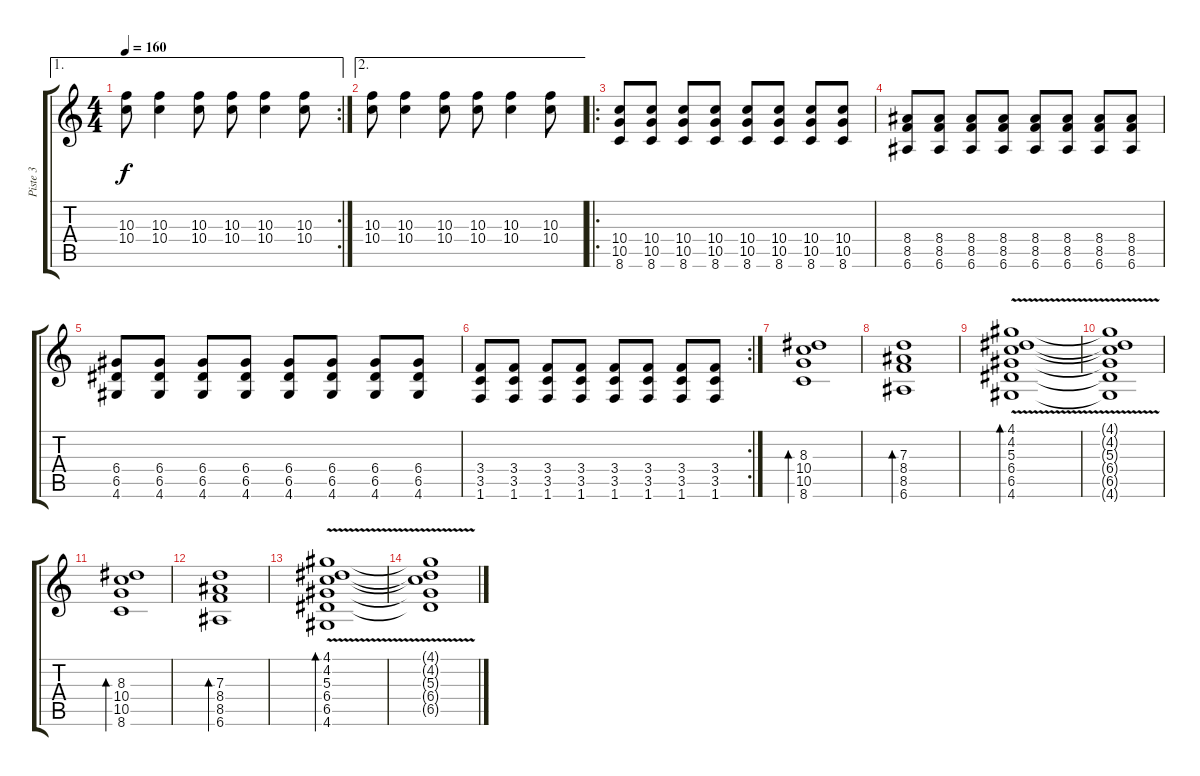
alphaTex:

\track ("Piste 3" "Piste 3") {instrument overdrivenguitar}
\staff {score tabs}
\tuning (E4 B3 G3 D3 A2 E2) {hide}
\ae 1
\rc 2
\ts (4 4)
\tempo 160
\clef g2
\ks c
(10.3 10.4).8{dy f} (10.3 10.4).4 (10.3 10.4).8 (10.3 10.4).8 (10.3 10.4).4 (10.3 10.4).8 |
\ae 2
(10.3 10.4).8 (10.3 10.4).4 (10.3 10.4).8 (10.3 10.4).8 (10.3 10.4).4 (10.3 10.4).8 |
\ro
(10.4 10.5 8.6).8{volume 9 instrument overdrivenguitar} (10.4 10.5 8.6).8 (10.4 10.5 8.6).8 (10.4 10.5 8.6).8 (10.4 10.5 8.6).8 (10.4 10.5 8.6).8 (10.4 10.5 8.6).8 (10.4 10.5 8.6).8 |
(8.4 8.5 6.6).8 (8.4 8.5 6.6).8 (8.4 8.5 6.6).8 (8.4 8.5 6.6).8 (8.4 8.5 6.6).8 (8.4 8.5 6.6).8 (8.4 8.5 6.6).8 (8.4 8.5 6.6).8 |
(6.4 6.5 4.6).8 (6.4 6.5 4.6).8 (6.4 6.5 4.6).8 (6.4 6.5 4.6).8 (6.4 6.5 4.6).8 (6.4 6.5 4.6).8 (6.4 6.5 4.6).8 (6.4 6.5 4.6).8 |
\rc 2
(3.4 3.5 1.6).8 (3.4 3.5 1.6).8 (3.4 3.5 1.6).8 (3.4 3.5 1.6).8 (3.4 3.5 1.6).8 (3.4 3.5 1.6).8 (3.4 3.5 1.6).8 (3.4 3.5 1.6).8 |
(8.3 10.4 10.5 8.6).1{bd 240 volume 10 instrument overdrivenguitar} |
(7.3 8.4 8.5 6.6).1{bd 240} |
(4.1 4.2 5.3 6.4{v} 6.5 4.6).1{bd 240} |
(4.1{t} 4.2{t} 5.3{t} 6.4{t} 6.5{t} 4.6{t}).1 |
(8.3 10.4 10.5 8.6).1{bd 240 volume 10 instrument overdrivenguitar} |
(7.3 8.4 8.5 6.6).1{bd 240} |
(4.1 4.2 5.3 6.4{v} 6.5 4.6).1{bd 240} |
(4.1{t} 4.2{t} 5.3{t} 6.4{t} 6.5{t}).1
